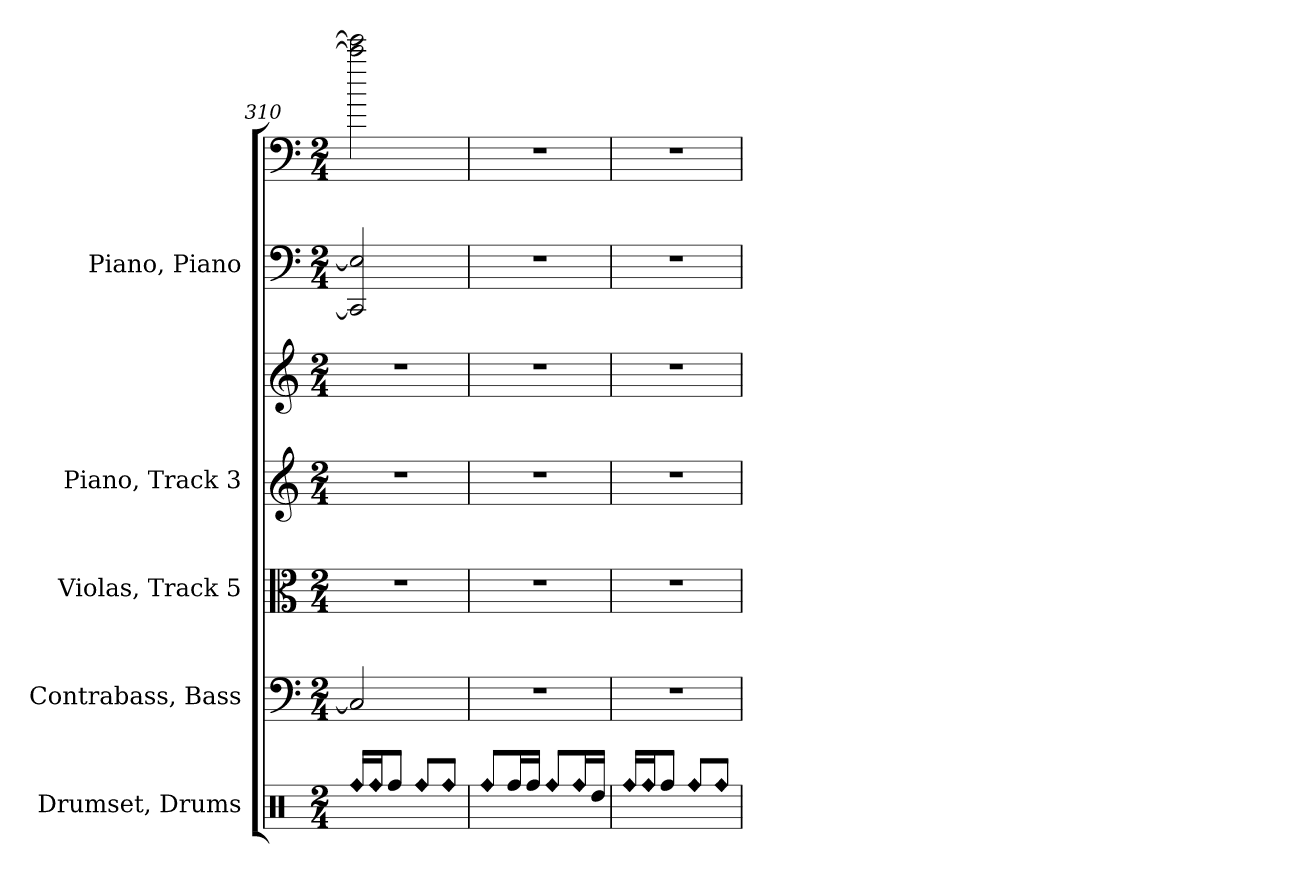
**kern	**kern	**kern	**kern	**kern	**kern	**kern
*part5	*part4	*part3	*part2	*part2	*part1	*part1
*staff7	*staff6	*staff5	*staff4	*staff3	*staff2	*staff1
*I"Drumset, Drums	*I"Contrabass, Bass	*I"Violas, Track  5	*I"Piano, Track  3	*	*I"Piano, Piano	*
*I'D. Set	*I'Cb.	*I'Vlas.	*I'Pno.	*	*I'Pno.	*
*clefX	*clefF4	*clefC3	*clefG2	*clefG2	*clefF4	*clefF4
*	*ITrd7c12	*	*	*	*	*
*k[]	*k[]	*k[]	*k[]	*k[]	*k[]	*k[]
*M2/4	*M2/4	*M2/4	*M2/4	*M2/4	*M2/4	*M2/4
=310	=310	=310	=310	=310	=310	=310
!LO:N:head=diamond	!	!	!	!	!	!
16Rff/LL	2CC/]	2r	2r	2r	2CC/] 2E/]	2ccc\] 2eee\]
!LO:N:head=diamond	!	!	!	!	!	!
16Rff/J	.	.	.	.	.	.
8Rff/J	.	.	.	.	.	.
!LO:N:head=diamond	!	!	!	!	!	!
8Rff/L	.	.	.	.	.	.
!LO:N:head=diamond	!	!	!	!	!	!
8Rff/J	.	.	.	.	.	.
=311	=311	=311	=311	=311	=311	=311
!LO:N:head=diamond	!	!	!	!	!	!
8Rff/L	2r	2r	2r	2r	2r	2r
16Rff/L	.	.	.	.	.	.
16Rff/JJ	.	.	.	.	.	.
!LO:N:head=diamond	!	!	!	!	!	!
8Rff/L	.	.	.	.	.	.
!LO:N:head=diamond	!	!	!	!	!	!
16Rff/L	.	.	.	.	.	.
16Rdd/JJ	.	.	.	.	.	.
!!LO:LB:g=z
=312	=312	=312	=312	=312	=312	=312
!LO:N:head=diamond	!	!	!	!	!	!
16Rff/LL	2r	2r	2r	2r	2r	2r
!LO:N:head=diamond	!	!	!	!	!	!
16Rff/J	.	.	.	.	.	.
8Rff/J	.	.	.	.	.	.
!LO:N:head=diamond	!	!	!	!	!	!
8Rff/L	.	.	.	.	.	.
!LO:N:head=diamond	!	!	!	!	!	!
8Rff/J	.	.	.	.	.	.
=	=	=	=	=	=	=
*-	*-	*-	*-	*-	*-	*-
